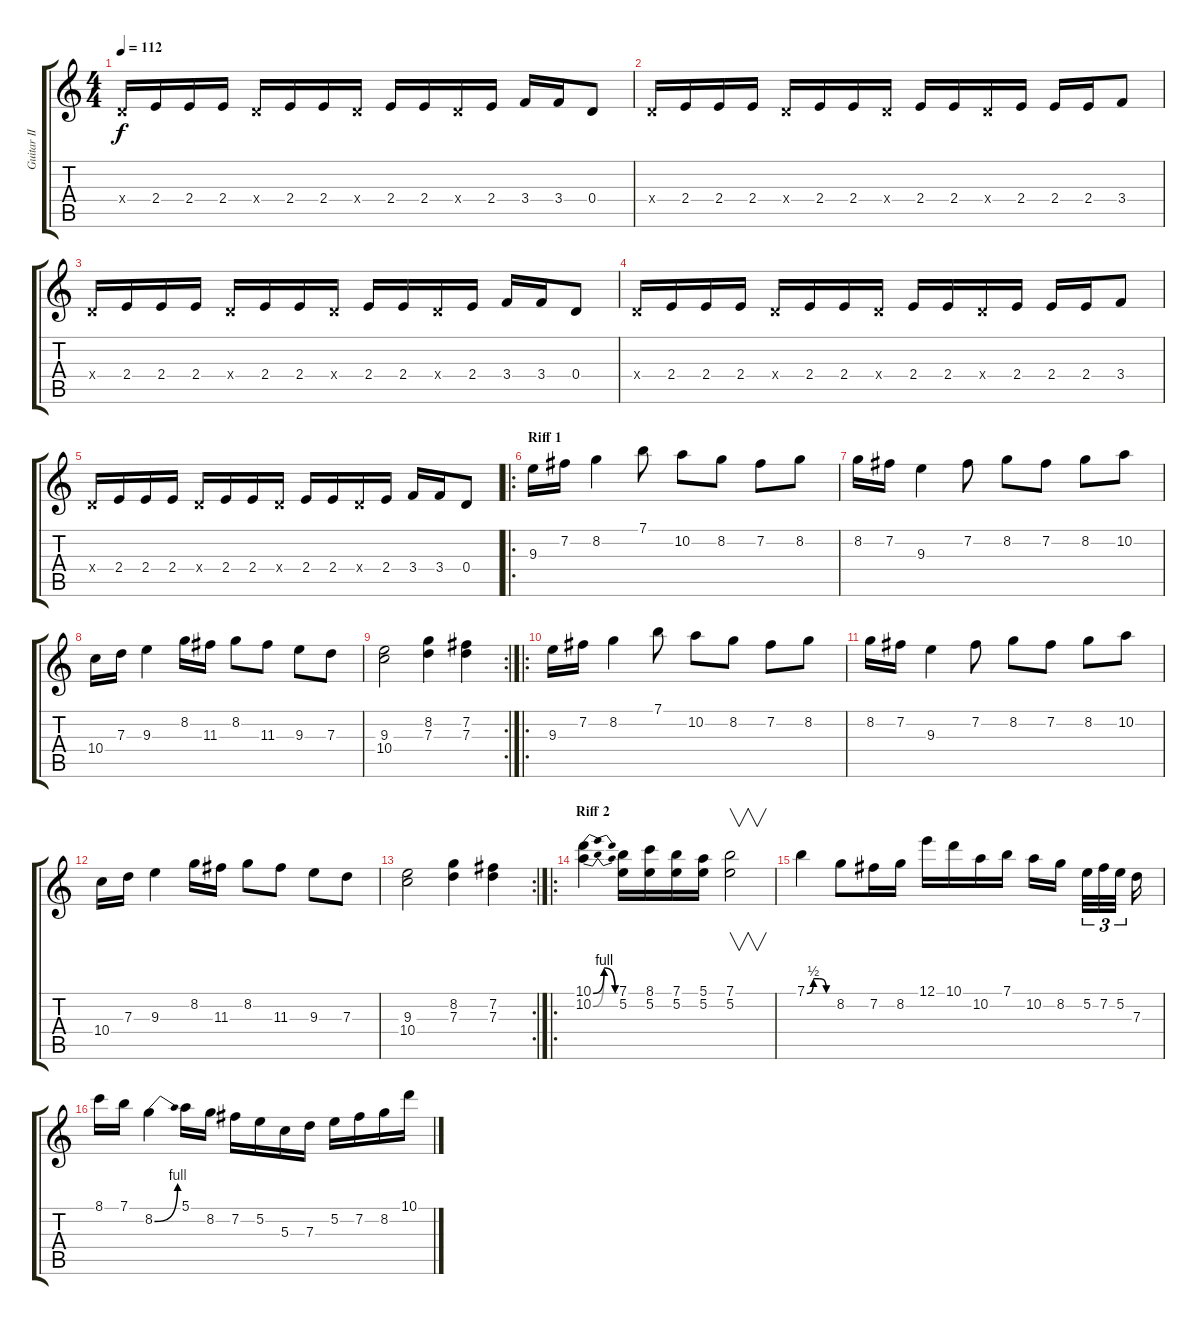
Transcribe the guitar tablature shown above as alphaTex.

\track ("Guitar II" "Guitar II") {instrument distortionguitar}
\staff {score tabs}
\tuning (E4 B3 G3 D3 A2 E2) {hide}
\ts (4 4)
\tempo 112
\clef g2
\ks c
0.4{x}.16{dy f} 2.4.16 2.4.16 2.4.16 0.4{x}.16 2.4.16 2.4.16 0.4{x}.16 2.4.16 2.4.16 0.4{x}.16 2.4.16 3.4.16 3.4.16 0.4.8 |
0.4{x}.16 2.4.16 2.4.16 2.4.16 0.4{x}.16 2.4.16 2.4.16 0.4{x}.16 2.4.16 2.4.16 0.4{x}.16 2.4.16 2.4.16 2.4.16 3.4.8 |
0.4{x}.16 2.4.16 2.4.16 2.4.16 0.4{x}.16 2.4.16 2.4.16 0.4{x}.16 2.4.16 2.4.16 0.4{x}.16 2.4.16 3.4.16 3.4.16 0.4.8 |
0.4{x}.16 2.4.16 2.4.16 2.4.16 0.4{x}.16 2.4.16 2.4.16 0.4{x}.16 2.4.16 2.4.16 0.4{x}.16 2.4.16 2.4.16 2.4.16 3.4.8 |
0.4{x}.16 2.4.16 2.4.16 2.4.16 0.4{x}.16 2.4.16 2.4.16 0.4{x}.16 2.4.16 2.4.16 0.4{x}.16 2.4.16 3.4.16 3.4.16 0.4.8 |
\ro
\section ("" "Riff 1")
9.3.16 7.2.16 8.2.4 7.1.8 10.2.8 8.2.8 7.2.8 8.2.8 |
8.2.16 7.2.16 9.3.4 7.2.8 8.2.8 7.2.8 8.2.8 10.2.8 |
10.4.16 7.3.16 9.3.4 8.2.16 11.3.16 8.2.8 11.3.8 9.3.8 7.3.8 |
\rc 2
(9.3 10.4).2 (8.2 7.3).4 (7.2 7.3).4 |
\ro
9.3.16 7.2.16 8.2.4 7.1.8 10.2.8 8.2.8 7.2.8 8.2.8 |
8.2.16 7.2.16 9.3.4 7.2.8 8.2.8 7.2.8 8.2.8 10.2.8 |
10.4.16 7.3.16 9.3.4 8.2.16 11.3.16 8.2.8 11.3.8 9.3.8 7.3.8 |
\rc 2
(9.3 10.4).2 (8.2 7.3).4 (7.2 7.3).4 |
\ro
\section ("" "Riff 2")
(10.1{be (bendrelease 0 0 30 4 30 4 60 0)} 10.2{be (bendrelease 0 0 30 4 30 4 60 0)}).4 (7.1 5.2).16 (8.1 5.2).16 (7.1 5.2).16 (5.1 5.2).16 (7.1 5.2).2{v} |
7.1{be (custom 0 0 15 2 30 2 45 0 60 0)}.4 8.2.8 7.2.16 8.2.16 12.1.16 10.1.16 10.2.16 7.1.16 10.2.16 8.2.16 5.2.32{tu (3 2)} 7.2.32{tu (3 2)} 5.2.32{tu (3 2)} 7.3.16 |
8.1.16 7.1.16 8.2{be (bend 0 0 60 4)}.4 5.1.16 8.2.16 7.2.16 5.2.16 5.3.16 7.3.16 5.2.16 7.2.16 8.2.16 10.1.16
